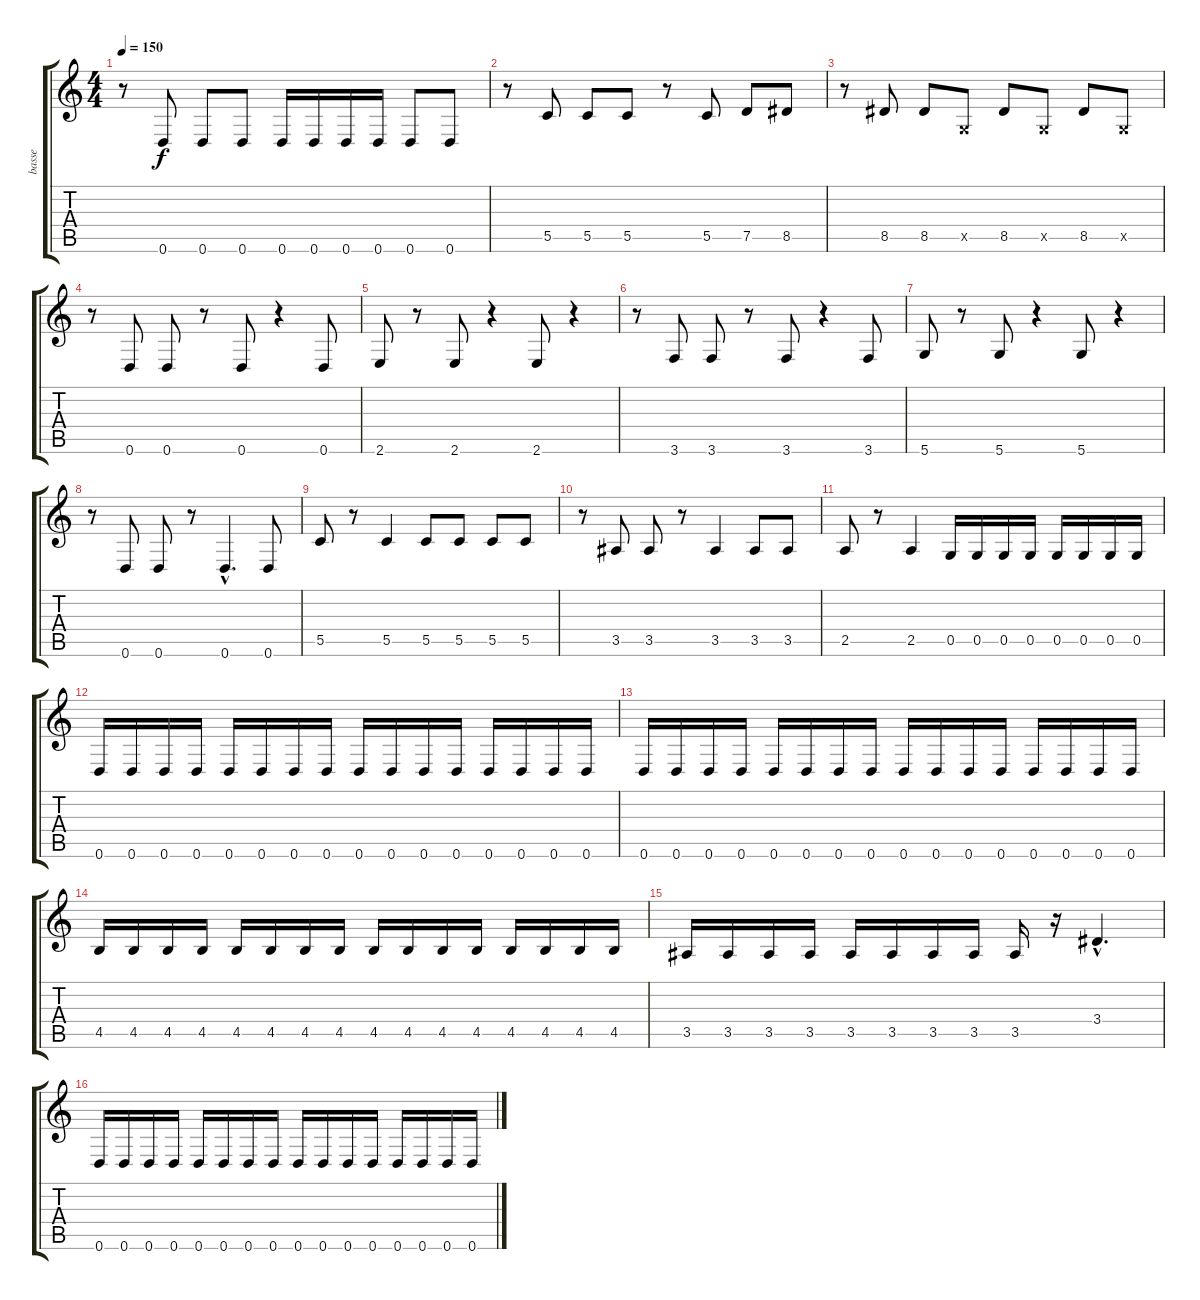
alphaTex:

\track ("basse" "basse") {instrument electricbassfinger}
\staff {score tabs}
\tuning (D4 A3 F3 C3 G2 D2) {hide}
\ts (4 4)
\tempo 150
\clef g2
\ks c
r.8{dy f} 0.6.8 0.6.8 0.6.8 0.6.16 0.6.16 0.6.16 0.6.16 0.6.8 0.6.8 |
r.8 5.5.8 5.5.8 5.5.8 r.8 5.5.8 7.5.8 8.5.8 |
r.8 8.5.8 8.5.8 0.5{x}.8 8.5.8 0.5{x}.8 8.5.8 0.5{x}.8 |
r.8 0.6.8 0.6.8 r.8 0.6.8 r.4 0.6.8 |
2.6.8 r.8 2.6.8 r.4 2.6.8 r.4 |
r.8 3.6.8 3.6.8 r.8 3.6.8 r.4 3.6.8 |
5.6.8 r.8 5.6.8 r.4 5.6.8 r.4 |
r.8 0.6.8 0.6.8 r.8 0.6{hac}.4{d} 0.6.8 |
5.5.8 r.8 5.5.4 5.5.8 5.5.8 5.5.8 5.5.8 |
r.8 3.5.8 3.5.8 r.8 3.5.4 3.5.8 3.5.8 |
2.5.8 r.8 2.5.4 0.5.16 0.5.16 0.5.16 0.5.16 0.5.16 0.5.16 0.5.16 0.5.16 |
0.6.16 0.6.16 0.6.16 0.6.16 0.6.16 0.6.16 0.6.16 0.6.16 0.6.16 0.6.16 0.6.16 0.6.16 0.6.16 0.6.16 0.6.16 0.6.16 |
0.6.16 0.6.16 0.6.16 0.6.16 0.6.16 0.6.16 0.6.16 0.6.16 0.6.16 0.6.16 0.6.16 0.6.16 0.6.16 0.6.16 0.6.16 0.6.16 |
4.5.16 4.5.16 4.5.16 4.5.16 4.5.16 4.5.16 4.5.16 4.5.16 4.5.16 4.5.16 4.5.16 4.5.16 4.5.16 4.5.16 4.5.16 4.5.16 |
3.5.16 3.5.16 3.5.16 3.5.16 3.5.16 3.5.16 3.5.16 3.5.16 3.5.16 r.16 3.4{hac}.4{d} |
0.6.16 0.6.16 0.6.16 0.6.16 0.6.16 0.6.16 0.6.16 0.6.16 0.6.16 0.6.16 0.6.16 0.6.16 0.6.16 0.6.16 0.6.16 0.6.16
